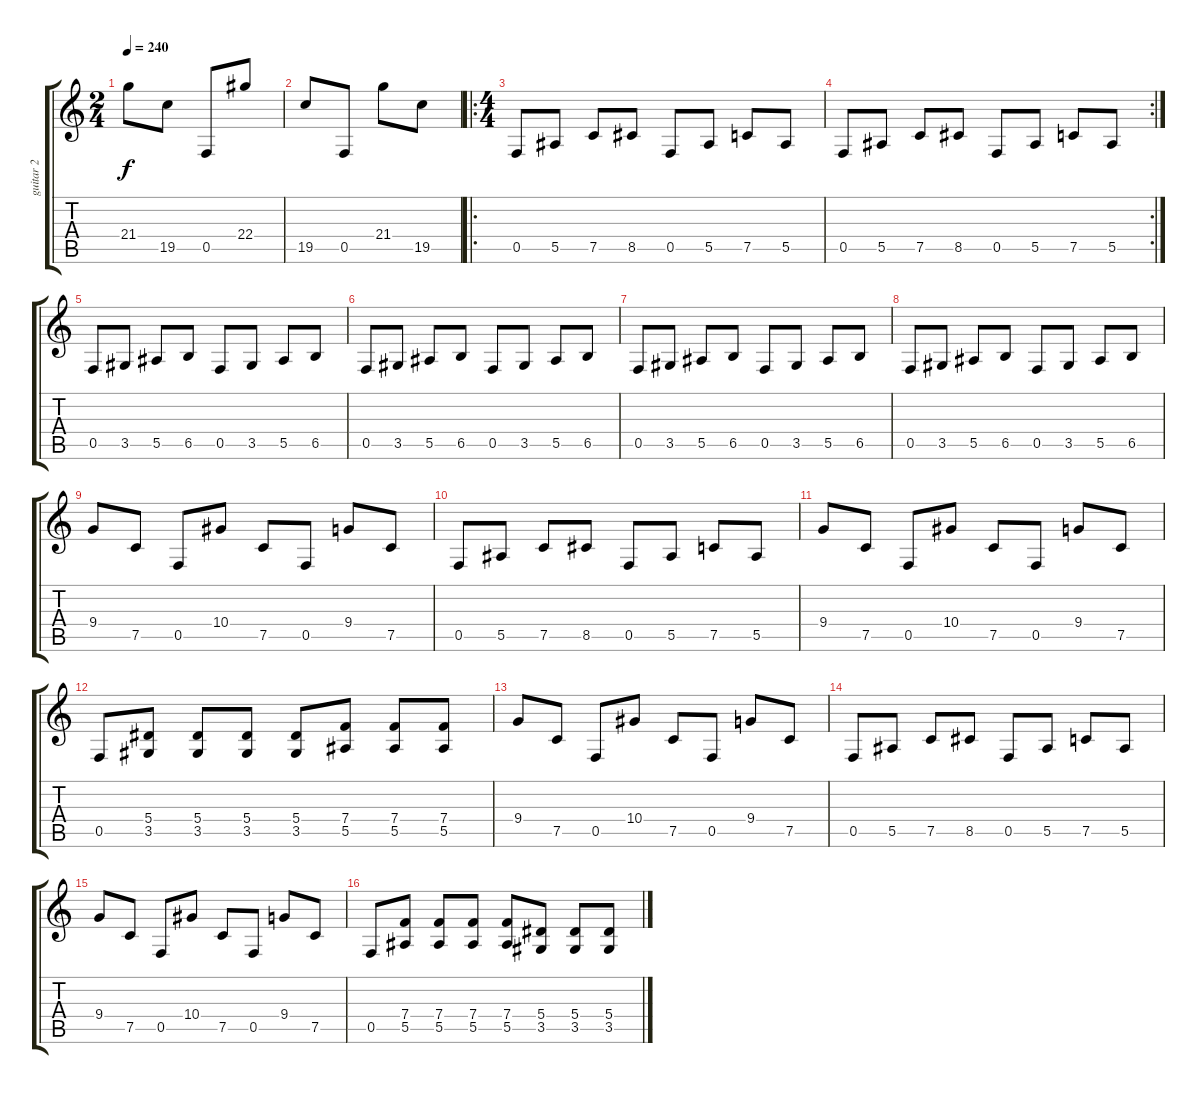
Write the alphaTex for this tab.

\track ("guitar 2" "guitar 2") {instrument distortionguitar}
\staff {score tabs}
\tuning (C4 G3 Eb3 Bb2 F2 C2) {hide}
\ts (2 4)
\tempo 240
\clef g2
\ks c
21.4.8{dy f} 19.5.8 0.5.8 22.4.8 |
19.5.8 0.5.8 21.4.8 19.5.8 |
\ro
\ts (4 4)
0.5.8 5.5.8 7.5.8 8.5.8 0.5.8 5.5.8 7.5.8 5.5.8 |
\rc 2
0.5.8 5.5.8 7.5.8 8.5.8 0.5.8 5.5.8 7.5.8 5.5.8 |
0.5.8 3.5.8 5.5.8 6.5.8 0.5.8 3.5.8 5.5.8 6.5.8 |
0.5.8 3.5.8 5.5.8 6.5.8 0.5.8 3.5.8 5.5.8 6.5.8 |
0.5.8 3.5.8 5.5.8 6.5.8 0.5.8 3.5.8 5.5.8 6.5.8 |
0.5.8 3.5.8 5.5.8 6.5.8 0.5.8 3.5.8 5.5.8 6.5.8 |
9.4.8 7.5.8 0.5.8 10.4.8 7.5.8 0.5.8 9.4.8 7.5.8 |
0.5.8 5.5.8 7.5.8 8.5.8 0.5.8 5.5.8 7.5.8 5.5.8 |
9.4.8 7.5.8 0.5.8 10.4.8 7.5.8 0.5.8 9.4.8 7.5.8 |
0.5.8 (5.4 3.5).8 (5.4 3.5).8 (5.4 3.5).8 (5.4 3.5).8 (7.4 5.5).8 (7.4 5.5).8 (7.4 5.5).8 |
9.4.8 7.5.8 0.5.8 10.4.8 7.5.8 0.5.8 9.4.8 7.5.8 |
0.5.8 5.5.8 7.5.8 8.5.8 0.5.8 5.5.8 7.5.8 5.5.8 |
9.4.8 7.5.8 0.5.8 10.4.8 7.5.8 0.5.8 9.4.8 7.5.8 |
0.5.8 (7.4 5.5).8 (7.4 5.5).8 (7.4 5.5).8 (7.4 5.5).8 (5.4 3.5).8 (5.4 3.5).8 (5.4 3.5).8
